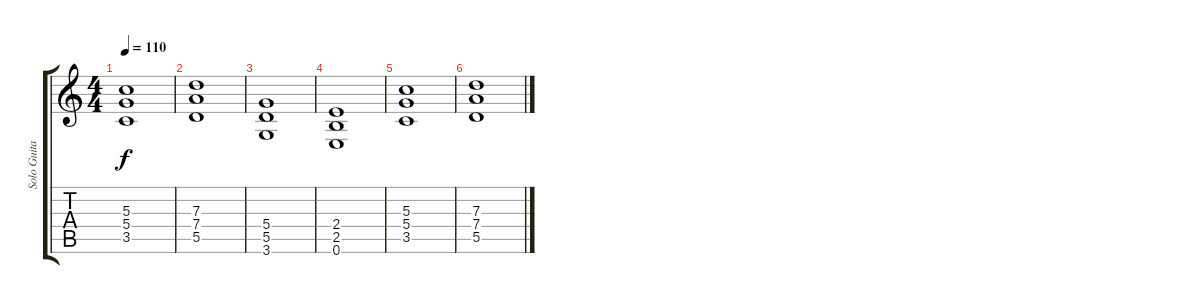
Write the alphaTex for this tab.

\track ("Solo Guitar" "Solo Guita") {instrument overdrivenguitar}
\staff {score tabs}
\tuning (E4 B3 G3 D3 A2 E2) {hide}
\ts (4 4)
\tempo 110
\clef g2
\ks c
(5.3 5.4 3.5).1{dy f} |
(7.3 7.4 5.5).1 |
(5.4 5.5 3.6).1 |
(2.4 2.5 0.6).1 |
(5.3 5.4 3.5).1 |
(7.3 7.4 5.5).1
